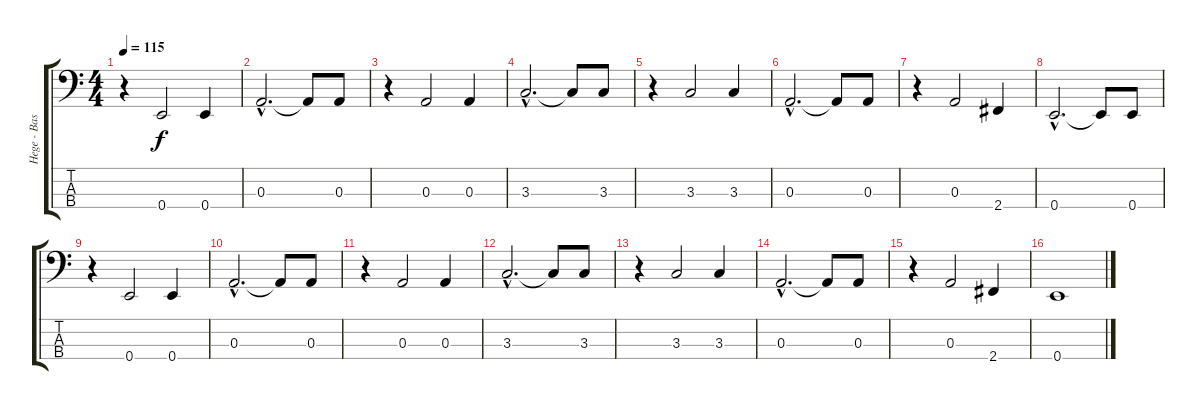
\track ("Hege - Bass" "Hege - Bas") {instrument electricbassfinger}
\staff {score tabs}
\tuning (G2 D2 A1 E1) {hide}
\ts (4 4)
\tempo 115
\clef f4
\ks c
r.4{dy f} 0.4.2 0.4.4 |
0.3{hac}.2{d} 0.3{t}.8 0.3.8 |
r.4 0.3.2 0.3.4 |
3.3{hac}.2{d} 3.3{t}.8 3.3.8 |
r.4 3.3.2 3.3.4 |
0.3{hac}.2{d} 0.3{t}.8 0.3.8 |
r.4 0.3.2 2.4.4 |
0.4{hac}.2{d} 0.4{t}.8 0.4.8 |
r.4 0.4.2 0.4.4 |
0.3{hac}.2{d} 0.3{t}.8 0.3.8 |
r.4 0.3.2 0.3.4 |
3.3{hac}.2{d} 3.3{t}.8 3.3.8 |
r.4 3.3.2 3.3.4 |
0.3{hac}.2{d} 0.3{t}.8 0.3.8 |
r.4 0.3.2 2.4.4 |
0.4.1
